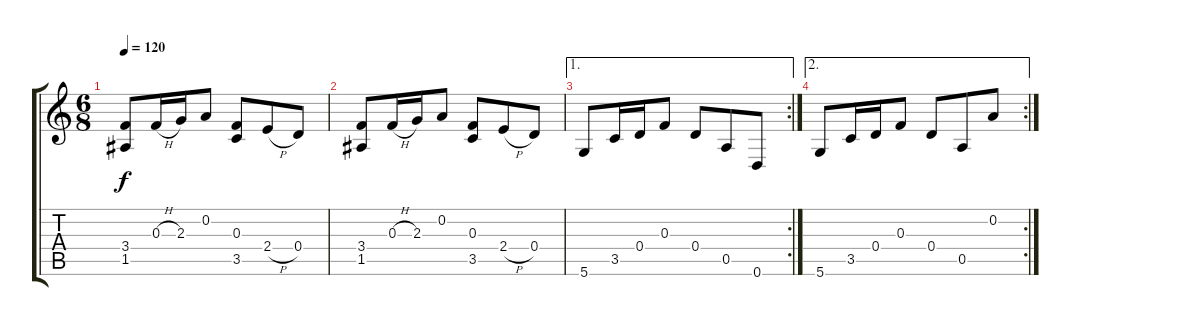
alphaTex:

\track "" {instrument acousticguitarnylon}
\staff {score tabs}
\tuning (D4 A3 F3 D3 A2 D2) {hide}
\ts (6 8)
\tempo 120
\clef g2
\ks c
(3.4 1.5).8{dy f} 0.3{h}.16 2.3.16 0.2.8 (0.3 3.5).8 2.4{h}.8 0.4.8 |
(3.4 1.5).8 0.3{h}.16 2.3.16 0.2.8 (0.3 3.5).8 2.4{h}.8 0.4.8 |
\ae 1
\rc 2
5.6.8 3.5.16 0.4.16 0.3.8 0.4.8 0.5.8 0.6.8 |
\ae 2
\rc 2
5.6.8 3.5.16 0.4.16 0.3.8 0.4.8 0.5.8 0.2.8
